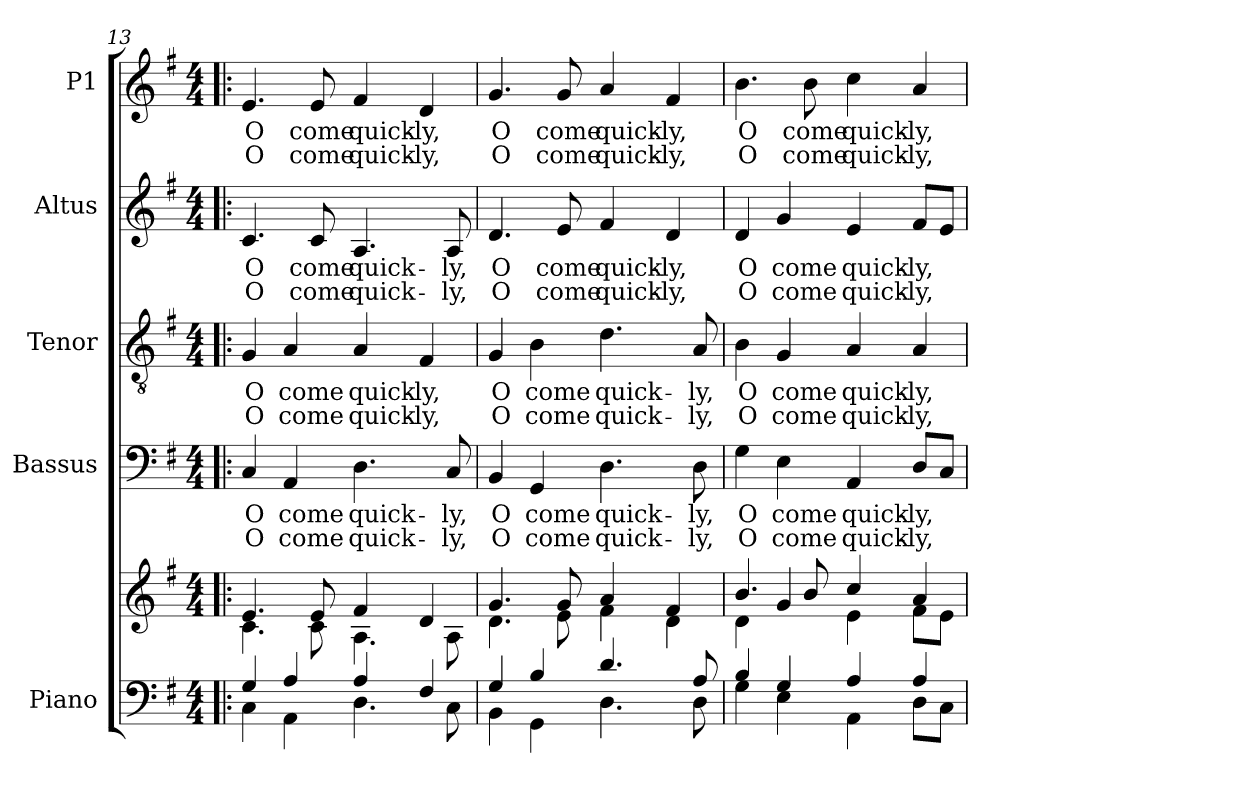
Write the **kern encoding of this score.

**kern	**kern	**kern	**text	**text	**kern	**text	**text	**kern	**text	**text	**kern	**text	**text
*part5	*part5	*part4	*part4	*part4	*part3	*part3	*part3	*part2	*part2	*part2	*part1	*part1	*part1
*staff6	*staff5	*staff4	*staff4	*staff4	*staff3	*staff3	*staff3	*staff2	*staff2	*staff2	*staff1	*staff1	*staff1
*I"Piano	*	*I"Bassus	*	*	*I"Tenor	*	*	*I"Altus	*	*	*I"P1	*	*
*I'Pno	*	*	*	*	*	*	*	*	*	*	*	*	*
*clefF4	*clefG2	*clefF4	*	*	*clefGv2	*	*	*clefG2	*	*	*clefG2	*	*
*k[f#]	*k[f#]	*k[f#]	*	*	*k[f#]	*	*	*k[f#]	*	*	*k[f#]	*	*
*G:	*G:	*G:	*	*	*G:	*	*	*G:	*	*	*G:	*	*
*M4/4	*M4/4	*M4/4	*	*	*M4/4	*	*	*M4/4	*	*	*M4/4	*	*
=13!|:	=13!|:	=13!|:	=13!|:	=13!|:	=13!|:	=13!|:	=13!|:	=13!|:	=13!|:	=13!|:	=13!|:	=13!|:	=13!|:
*^	*^	*	*	*	*	*	*	*	*	*	*	*	*
!	!	!	!	!	!LO:LY:b:color=#000000	!LO:LY:b:color=#000000	!	!	!	!	!	!	!	!	!
!	!	!	!	!	!	!	!	!LO:LY:b:color=#000000	!LO:LY:b:color=#000000	!	!	!	!	!	!
!	!	!	!	!	!	!	!	!	!	!	!LO:LY:b:color=#000000	!LO:LY:b:color=#000000	!	!	!
!	!	!	!	!	!	!	!	!	!	!	!	!	!	!LO:LY:b:color=#000000	!LO:LY:b:color=#000000
4Gi/	4Ci\	4.ei/	4.ci\	4Ci/	O	O	4Gi/	O	O	4.ci/	O	O	4.ei/	O	O
!	!	!	!	!	!LO:LY:b:color=#000000	!LO:LY:b:color=#000000	!	!	!	!	!	!	!	!	!
!	!	!	!	!	!	!	!	!LO:LY:b:color=#000000	!LO:LY:b:color=#000000	!	!	!	!	!	!
4Ai/	4AAi\	.	.	4AAi/	come	come	4Ai/	come	come	.	.	.	.	.	.
!	!	!	!	!	!	!	!	!	!	!	!LO:LY:b:color=#000000	!LO:LY:b:color=#000000	!	!	!
!	!	!	!	!	!	!	!	!	!	!	!	!	!	!LO:LY:b:color=#000000	!LO:LY:b:color=#000000
.	.	8ei/	8ci\	.	.	.	.	.	.	8ci/	come	come	8ei/	come	come
!	!	!	!	!	!LO:LY:b:color=#000000	!LO:LY:b:color=#000000	!	!	!	!	!	!	!	!	!
!	!	!	!	!	!	!	!	!LO:LY:b:color=#000000	!LO:LY:b:color=#000000	!	!	!	!	!	!
!	!	!	!	!	!	!	!	!	!	!	!LO:LY:b:color=#000000	!LO:LY:b:color=#000000	!	!	!
!	!	!	!	!	!	!	!	!	!	!	!	!	!	!LO:LY:b:color=#000000	!LO:LY:b:color=#000000
4Ai/	4.Di\	4f#i/	4.Ai\	4.Di\	quick-	quick-	4Ai/	quick-	quick-	4.Ai/	quick-	quick-	4f#i/	quick-	quick-
!	!	!	!	!	!	!	!	!LO:LY:b:color=#000000	!LO:LY:b:color=#000000	!	!	!	!	!	!
!	!	!	!	!	!	!	!	!	!	!	!	!	!	!LO:LY:b:color=#000000	!LO:LY:b:color=#000000
4F#i/	.	4di/	.	.	.	.	4F#i/	-ly,	-ly,	.	.	.	4di/	-ly,	-ly,
!	!	!	!	!	!LO:LY:b:color=#000000	!LO:LY:b:color=#000000	!	!	!	!	!	!	!	!	!
!	!	!	!	!	!	!	!	!	!	!	!LO:LY:b:color=#000000	!LO:LY:b:color=#000000	!	!	!
.	8Ci\	.	8Ai\	8Ci/	-ly,	-ly,	.	.	.	8Ai/	-ly,	-ly,	.	.	.
=14	=14	=14	=14	=14	=14	=14	=14	=14	=14	=14	=14	=14	=14	=14	=14
!	!	!	!	!	!LO:LY:b:color=#000000	!LO:LY:b:color=#000000	!	!	!	!	!	!	!	!	!
!	!	!	!	!	!	!	!	!LO:LY:b:color=#000000	!LO:LY:b:color=#000000	!	!	!	!	!	!
!	!	!	!	!	!	!	!	!	!	!	!LO:LY:b:color=#000000	!LO:LY:b:color=#000000	!	!	!
!	!	!	!	!	!	!	!	!	!	!	!	!	!	!LO:LY:b:color=#000000	!LO:LY:b:color=#000000
4Gi/	4BBi\	4.gi/	4.di\	4BBi/	O	O	4Gi/	O	O	4.di/	O	O	4.gi/	O	O
!	!	!	!	!	!LO:LY:b:color=#000000	!LO:LY:b:color=#000000	!	!	!	!	!	!	!	!	!
!	!	!	!	!	!	!	!	!LO:LY:b:color=#000000	!LO:LY:b:color=#000000	!	!	!	!	!	!
4Bi/	4GGi\	.	.	4GGi/	come	come	4Bi\	come	come	.	.	.	.	.	.
!	!	!	!	!	!	!	!	!	!	!	!LO:LY:b:color=#000000	!LO:LY:b:color=#000000	!	!	!
!	!	!	!	!	!	!	!	!	!	!	!	!	!	!LO:LY:b:color=#000000	!LO:LY:b:color=#000000
.	.	8gi/	8ei\	.	.	.	.	.	.	8ei/	come	come	8gi/	come	come
!	!	!	!	!	!LO:LY:b:color=#000000	!LO:LY:b:color=#000000	!	!	!	!	!	!	!	!	!
!	!	!	!	!	!	!	!	!LO:LY:b:color=#000000	!LO:LY:b:color=#000000	!	!	!	!	!	!
!	!	!	!	!	!	!	!	!	!	!	!LO:LY:b:color=#000000	!LO:LY:b:color=#000000	!	!	!
!	!	!	!	!	!	!	!	!	!	!	!	!	!	!LO:LY:b:color=#000000	!LO:LY:b:color=#000000
4.di/	4.Di\	4ai/	4f#i\	4.Di\	quick-	quick-	4.di\	quick-	quick-	4f#i/	quick-	quick-	4ai/	quick-	quick-
!	!	!	!	!	!	!	!	!	!	!	!LO:LY:b:color=#000000	!LO:LY:b:color=#000000	!	!	!
!	!	!	!	!	!	!	!	!	!	!	!	!	!	!LO:LY:b:color=#000000	!LO:LY:b:color=#000000
.	.	4f#i/	4di\	.	.	.	.	.	.	4di/	-ly,	-ly,	4f#i/	-ly,	-ly,
!	!	!	!	!	!LO:LY:b:color=#000000	!LO:LY:b:color=#000000	!	!	!	!	!	!	!	!	!
!	!	!	!	!	!	!	!	!LO:LY:b:color=#000000	!LO:LY:b:color=#000000	!	!	!	!	!	!
8Ai/	8Di\	.	.	8Di\	-ly,	-ly,	8Ai/	-ly,	-ly,	.	.	.	.	.	.
!!LO:LB:g=z
=15	=15	=15	=15	=15	=15	=15	=15	=15	=15	=15	=15	=15	=15	=15	=15
!	!	!	!	!	!LO:LY:b:color=#000000	!LO:LY:b:color=#000000	!	!	!	!	!	!	!	!	!
!	!	!	!	!	!	!	!	!LO:LY:b:color=#000000	!LO:LY:b:color=#000000	!	!	!	!	!	!
!	!	!	!	!	!	!	!	!	!	!	!LO:LY:b:color=#000000	!LO:LY:b:color=#000000	!	!	!
!	!	!	!	!	!	!	!	!	!	!	!	!	!	!LO:LY:b:color=#000000	!LO:LY:b:color=#000000
4Bi/	4Gi\	4.bi/	4di\	4Gi\	O	O	4Bi\	O	O	4di/	O	O	4.bi\	O	O
!	!	!	!	!	!LO:LY:b:color=#000000	!LO:LY:b:color=#000000	!	!	!	!	!	!	!	!	!
!	!	!	!	!	!	!	!	!LO:LY:b:color=#000000	!LO:LY:b:color=#000000	!	!	!	!	!	!
!	!	!	!	!	!	!	!	!	!	!	!LO:LY:b:color=#000000	!LO:LY:b:color=#000000	!	!	!
4Gi/	4Ei\	.	4gi/	4Ei\	come	come	4Gi/	come	come	4gi/	come	come	.	.	.
!	!	!	!	!	!	!	!	!	!	!	!	!	!	!LO:LY:b:color=#000000	!LO:LY:b:color=#000000
.	.	8bi/	.	.	.	.	.	.	.	.	.	.	8bi\	come	come
!	!	!	!	!	!LO:LY:b:color=#000000	!LO:LY:b:color=#000000	!	!	!	!	!	!	!	!	!
!	!	!	!	!	!	!	!	!LO:LY:b:color=#000000	!LO:LY:b:color=#000000	!	!	!	!	!	!
!	!	!	!	!	!	!	!	!	!	!	!LO:LY:b:color=#000000	!LO:LY:b:color=#000000	!	!	!
!	!	!	!	!	!	!	!	!	!	!	!	!	!	!LO:LY:b:color=#000000	!LO:LY:b:color=#000000
4Ai/	4AAi\	4cci/	4ei\	4AAi/	quick-	quick-	4Ai/	quick-	quick-	4ei/	quick-	quick-	4cci\	quick-	quick-
!	!	!	!	!	!LO:LY:b:color=#000000	!LO:LY:b:color=#000000	!	!	!	!	!	!	!	!	!
!	!	!	!	!	!	!	!	!LO:LY:b:color=#000000	!LO:LY:b:color=#000000	!	!	!	!	!	!
!	!	!	!	!	!	!	!	!	!	!	!LO:LY:b:color=#000000	!LO:LY:b:color=#000000	!	!	!
!	!	!	!	!	!	!	!	!	!	!	!	!	!	!LO:LY:b:color=#000000	!LO:LY:b:color=#000000
4Ai/	8Di\L	4ai/	8f#i\L	8Di/L	-ly,	-ly,	4Ai/	-ly,	-ly,	8f#i/L	-ly,	-ly,	4ai/	-ly,	-ly,
.	8Ci\J	.	8ei\J	8Ci/J	.	.	.	.	.	8ei/J	.	.	.	.	.
*v	*v	*	*	*	*	*	*	*	*	*	*	*	*	*	*
*	*v	*v	*	*	*	*	*	*	*	*	*	*	*	*
=	=	=	=	=	=	=	=	=	=	=	=	=	=
*-	*-	*-	*-	*-	*-	*-	*-	*-	*-	*-	*-	*-	*-
